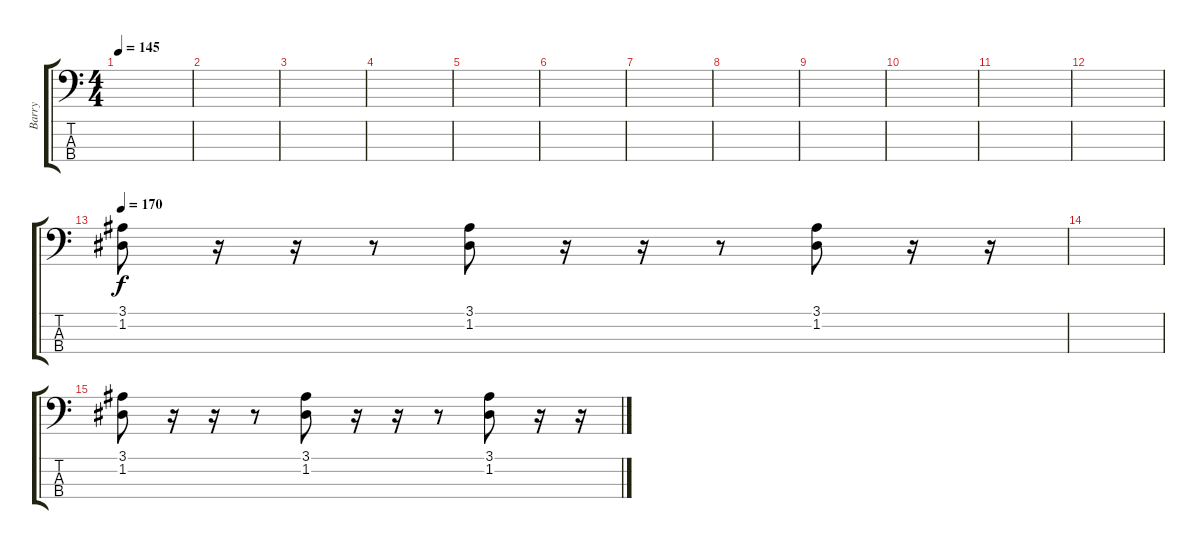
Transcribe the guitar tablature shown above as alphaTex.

\track ("Barry" "Barry") {instrument electricbasspick}
\staff {score tabs}
\tuning (G2 D2 A1 E1) {hide}
\ts (4 4)
\tempo 145
\clef f4
\ks c
|
|
|
|
|
|
|
|
|
|
|
|
\tempo 170
(3.1 1.2).8 r.16 r.16 r.8 (3.1 1.2).8 r.16 r.16 r.8 (3.1 1.2).8 r.16 r.16 |
|
(3.1 1.2).8 r.16 r.16 r.8 (3.1 1.2).8 r.16 r.16 r.8 (3.1 1.2).8 r.16 r.16
